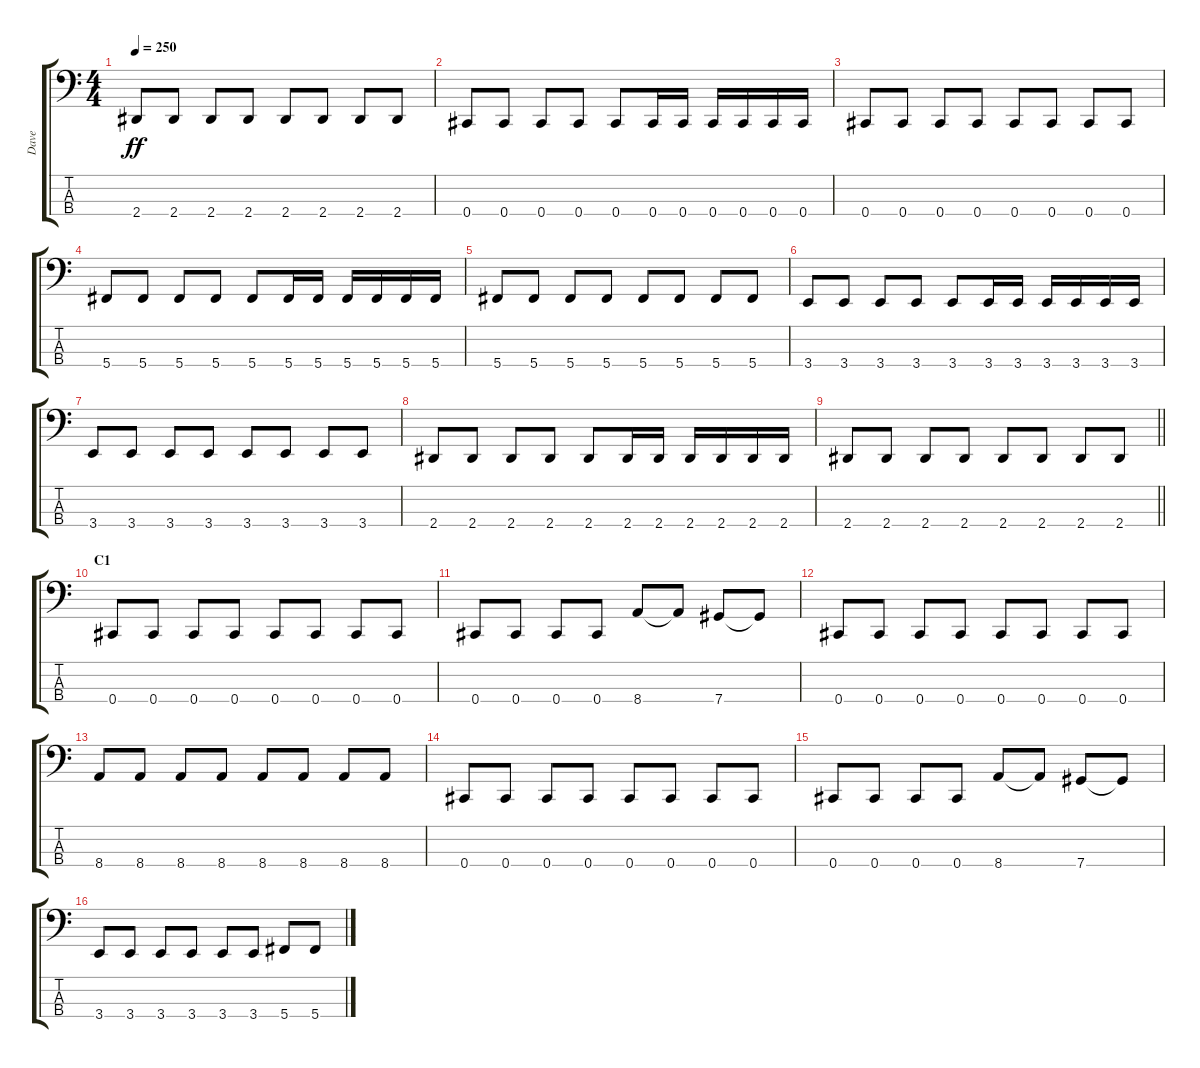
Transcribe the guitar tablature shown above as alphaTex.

\track ("Dave" "Dave") {instrument electricbassfinger}
\staff {score tabs}
\tuning (E2 B1 Gb1 Db1) {hide}
\ts (4 4)
\tempo 250
\clef f4
\ks c
2.4.8{dy ff} 2.4.8 2.4.8 2.4.8 2.4.8 2.4.8 2.4.8 2.4.8 |
0.4.8 0.4.8 0.4.8 0.4.8 0.4.8 0.4.16 0.4.16 0.4.16 0.4.16 0.4.16 0.4.16 |
0.4.8 0.4.8 0.4.8 0.4.8 0.4.8 0.4.8 0.4.8 0.4.8 |
5.4.8 5.4.8 5.4.8 5.4.8 5.4.8 5.4.16 5.4.16 5.4.16 5.4.16 5.4.16 5.4.16 |
5.4.8 5.4.8 5.4.8 5.4.8 5.4.8 5.4.8 5.4.8 5.4.8 |
3.4.8 3.4.8 3.4.8 3.4.8 3.4.8 3.4.16 3.4.16 3.4.16 3.4.16 3.4.16 3.4.16 |
3.4.8 3.4.8 3.4.8 3.4.8 3.4.8 3.4.8 3.4.8 3.4.8 |
2.4.8 2.4.8 2.4.8 2.4.8 2.4.8 2.4.16 2.4.16 2.4.16 2.4.16 2.4.16 2.4.16 |
\barLineRight lightlight
2.4.8 2.4.8 2.4.8 2.4.8 2.4.8 2.4.8 2.4.8 2.4.8 |
\section ("" "C1")
0.4.8 0.4.8 0.4.8 0.4.8 0.4.8 0.4.8 0.4.8 0.4.8 |
0.4.8 0.4.8 0.4.8 0.4.8 8.4.8 8.4{t}.8 7.4.8 7.4{t}.8 |
0.4.8 0.4.8 0.4.8 0.4.8 0.4.8 0.4.8 0.4.8 0.4.8 |
8.4.8 8.4.8 8.4.8 8.4.8 8.4.8 8.4.8 8.4.8 8.4.8 |
0.4.8 0.4.8 0.4.8 0.4.8 0.4.8 0.4.8 0.4.8 0.4.8 |
0.4.8 0.4.8 0.4.8 0.4.8 8.4.8 8.4{t}.8 7.4.8 7.4{t}.8 |
3.4.8 3.4.8 3.4.8 3.4.8 3.4.8 3.4.8 5.4.8 5.4.8
